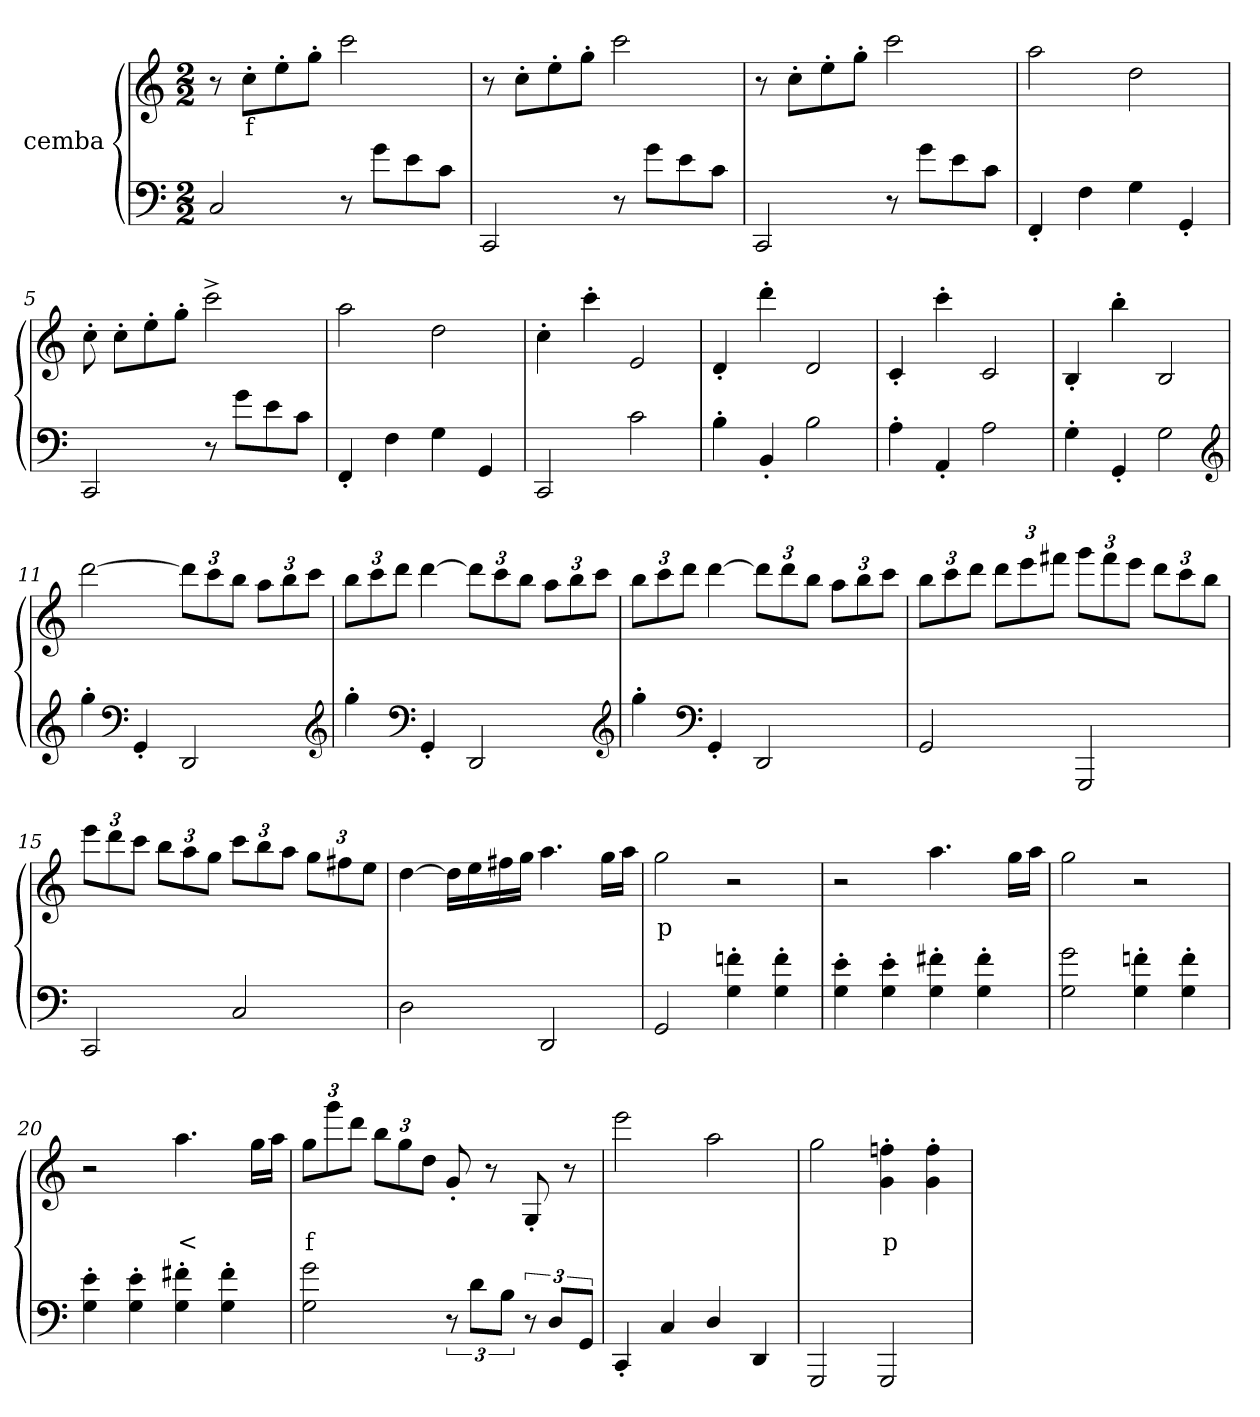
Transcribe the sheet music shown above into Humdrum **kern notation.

**kern	**kern	**text
*part2	*part1	*part1
*staff2	*staff1	*staff1
*I"cemba	*I"cemba	*
*clefF4	*clefG2	*
*k[]	*k[]	*
*C:	*C:	*
*M2/2	*M2/2	*
=1	=1	=1
2C/	8r	.
.	8cc'>\L	f
.	8ee'>\	.
.	8gg'>\J	.
8r	2ccc\	.
8g\L	.	.
8e\	.	.
8c\J	.	.
=2	=2	=2
2CC/	8r	.
.	8cc'>\L	.
.	8ee'>\	.
.	8gg'>\J	.
8r	2ccc\	.
8g\L	.	.
8e\	.	.
8c\J	.	.
=3	=3	=3
2CC/	8r	.
.	8cc'>\L	.
.	8ee'>\	.
.	8gg'>\J	.
8r	2ccc\	.
8g\L	.	.
8e\	.	.
8c\J	.	.
=4	=4	=4
4FF'>/	2aa\	.
4F\	.	.
4G\	2dd\	.
4GG'>/	.	.
=5	=5	=5
2CC/	8cc'>\	.
.	8cc'>\L	.
.	8ee'>\	.
.	8gg'>\J	.
8r	2ccc^>\	.
8g\L	.	.
8e\	.	.
8c\J	.	.
=6	=6	=6
4FF'>/	2aa\	.
4F\	.	.
4G\	2dd\	.
4GG/	.	.
=7	=7	=7
2CC/	4cc'>\	.
.	4ccc'>\	.
2c\	2e/	.
=8	=8	=8
4B'>\	4d'>/	.
4BB'>/	4ddd'>\	.
2B\	2d/	.
=9	=9	=9
4A'>\	4c'>/	.
4AA'>/	4ccc'>\	.
2A\	2c/	.
=10	=10	=10
4G'>\	4B'>/	.
4GG'>/	4bb'>\	.
2G\	2B/	.
*clefG2	*	*
=11	=11	=11
4gg'>\	[2ddd\	.
*clefF4	*	*
4GG'>/	.	.
2DD/	12ddd\L]	.
.	12ccc\	.
.	12bb\J	.
.	12aa\L	.
.	12bb\	.
.	12ccc\J	.
*clefG2	*	*
=12	=12	=12
4gg'>\	12bb\L	.
.	12ccc\	.
.	12ddd\J	.
*clefF4	*	*
4GG'>/	[4ddd\	.
2DD/	12ddd\L]	.
.	12ccc\	.
.	12bb\J	.
.	12aa\L	.
.	12bb\	.
.	12ccc\J	.
*clefG2	*	*
=13	=13	=13
4gg'>\	12bb\L	.
.	12ccc\	.
.	12ddd\J	.
*clefF4	*	*
4GG'>/	[4ddd\	.
2DD/	12ddd\L]	.
.	12ddd\	.
.	12bb\J	.
.	12aa\L	.
.	12bb\	.
.	12ccc\J	.
=14	=14	=14
2GG/	12bb\L	.
.	12ccc\	.
.	12ddd\J	.
.	12ddd\L	.
.	12eee\	.
.	12fff#X\J	.
2GGG/	12ggg\L	.
.	12fff#\	.
.	12eee\J	.
.	12ddd\L	.
.	12ccc\	.
.	12bb\J	.
=15	=15	=15
2CC/	12eee\L	.
.	12ddd\	.
.	12ccc\J	.
.	12bb\L	.
.	12aa\	.
.	12gg\J	.
2C/	12ccc\L	.
.	12bb\	.
.	12aa\J	.
.	12gg\L	.
.	12ff#X\	.
.	12ee\J	.
=16	=16	=16
2D\	[4dd\	.
.	16dd\LL]	.
.	16ee\	.
.	16ff#X\	.
.	16gg\JJ	.
2DD/	4.aa\	.
.	16gg\LL	.
.	16aa\JJ	.
=17	=17	=17
2GG/	2gg\	p
4G\'> 4fn\'>	2r	.
4G\'> 4f\'>	.	.
=18	=18	=18
4G\'> 4e\'>	2r	.
4G\'> 4e\'>	.	.
4G\'> 4f#X\'>	4.aa\	.
4G\'> 4f#\'>	.	.
.	16gg\LL	.
.	16aa\JJ	.
=19	=19	=19
2G\ 2g\	2gg\	.
4G\'> 4fn\'>	2r	.
4G\'> 4f\'>	.	.
=20	=20	=20
4G\'> 4e\'>	2r	.
4G\'> 4e\'>	.	.
4G\'> 4f#X\'>	4.aa\	<
4G\'> 4f#\'>	.	.
.	16gg\LL	.
.	16aa\JJ	.
=21	=21	=21
2G\ 2g\	12gg\L	f
.	12ggg\	.
.	12ddd\J	.
.	12bb\L	.
.	12gg\	.
.	12dd\J	.
12r	8g'>/	.
12d\L	.	.
.	8r	.
12B\J	.	.
12r	8G'>/	.
12D/L	.	.
.	8r	.
12GG/J	.	.
=22	=22	=22
4CC'>/	2eee\	.
4C/	.	.
4D/	2aa\	.
4DD/	.	.
=23	=23	=23
2GGG/	2gg\	.
2GGG/	4g\'> 4ffn\'>	p
.	4g\'> 4ff\'>	.
=	=	=
*-	*-	*-
